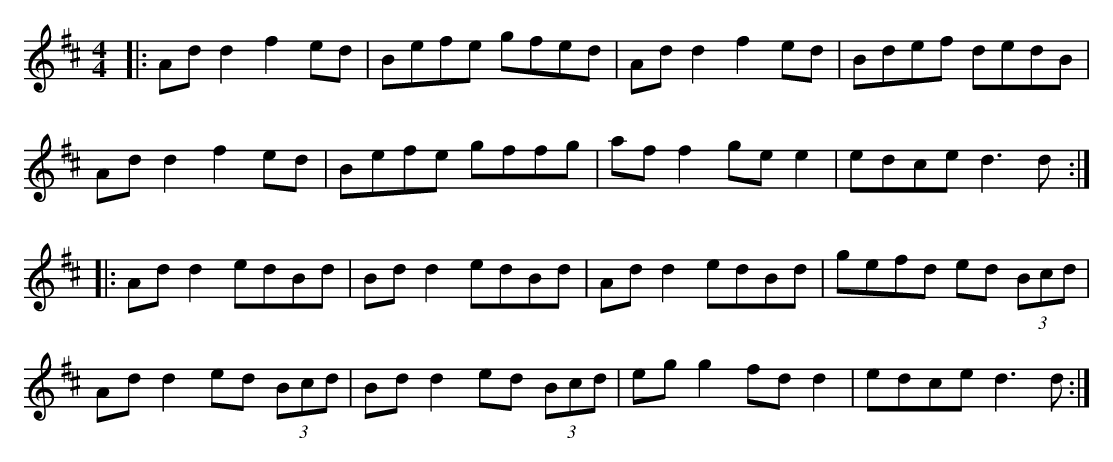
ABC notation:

X:1
M:4/4
K:D
|:Ad d2 f2 ed|Befe gfed|Ad d2 f2 ed|Bdef dedB|
Ad d2 f2 ed|Befe gffg|af f2 ge e2|edce d3 d:|
|:Ad d2 edBd|Bd d2 edBd|Ad d2 edBd|gefd ed (3Bcd|
Ad d2 ed (3Bcd|Bd d2 ed (3Bcd|eg g2 fd d2|edce d3 d:|
